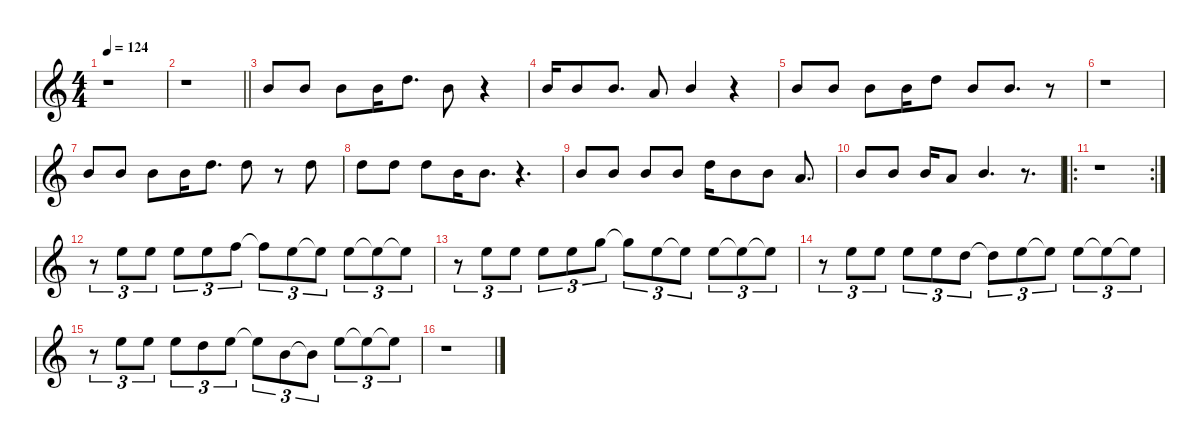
\defaultSystemsLayout 4
\hideDynamics
\bracketExtendMode nobrackets
\singleTrackTrackNamePolicy hidden
\multiTrackTrackNamePolicy hidden
\otherSystemsTrackNameOrientation horizontal
\track ("Vocal" "harm.") {mute instrument harmonica}
\staff {score}
\tuning (B3 G3 D3 A2 E2)
\ts (4 4)
\tempo 124
\clef g2
\ks c
r.1{dy fff beam Down} |
\barLineRight lightlight
r.1{beam Down} |
12.1.8{beam Up} 12.1.8{beam Up} 12.1.8{beam Down} 12.1.16{beam Down} 15.1.8{d beam Down} 12.1.8{beam Down} r.4{beam Down} |
12.1.16{beam Up} 12.1.8{beam Up} 12.1.8{d beam Up} 10.1.8{beam Up} 12.1.4{beam Up} r.4{beam Up} |
12.1.8{beam Up} 12.1.8{beam Up} 12.1.8{beam Down} 12.1.16{beam Down} 15.1.8{beam Down} 12.1.8{beam Up} 12.1.8{d beam Up} r.8{beam Up} |
r.1{beam Down} |
12.1.8{beam Up} 12.1.8{beam Up} 12.1.8{beam Down} 12.1.16{beam Down} 15.1.8{d beam Down} 15.1.8{beam Down} r.8{beam Down} 15.1.8{beam Down} |
15.1.8{beam Down} 15.1.8{beam Down} 15.1.8{beam Down} 12.1.16{beam Down} 12.1.8{d beam Down} r.4{d beam Down} |
12.1.8{beam Up} 12.1.8{beam Up} 12.1.8{beam Up} 12.1.8{beam Up} 15.1.16{beam Down} 12.1.8{beam Down} 12.1.8{beam Down} 10.1.8{d beam Up} |
12.1.8{beam Up} 12.1.8{beam Up} 12.1.16{beam Up} 10.1.8{beam Up} 12.1.4{d beam Up} r.8{d beam Up} |
\ro
\rc 2
r.1{beam Down} |
r.8{tu (3 2) beam Down} 17.1.8{tu (3 2) beam Down} 17.1.8{tu (3 2) beam Down} 17.1.8{tu (3 2) beam Down} 17.1.8{tu (3 2) beam Down} 18.1.8{tu (3 2) beam Down} 18.1{t}.8{tu (3 2) beam Down} 17.1.8{tu (3 2) beam Down} 17.1{t}.8{tu (3 2) beam Down} 17.1.8{tu (3 2) beam Down} 17.1{t}.8{tu (3 2) beam Down} 17.1{t}.8{tu (3 2) beam Down} |
r.8{tu (3 2) beam Down} 17.1.8{tu (3 2) beam Down} 17.1.8{tu (3 2) beam Down} 17.1.8{tu (3 2) beam Down} 17.1.8{tu (3 2) beam Down} 20.1.8{tu (3 2) beam Down} 20.1{t}.8{tu (3 2) dy f beam Down} 17.1.8{tu (3 2) dy fff beam Down} 17.1{t}.8{tu (3 2) beam Down} 17.1.8{tu (3 2) beam Down} 17.1{t}.8{tu (3 2) beam Down} 17.1{t}.8{tu (3 2) beam Down} |
r.8{tu (3 2) beam Down} 17.1.8{tu (3 2) beam Down} 17.1.8{tu (3 2) beam Down} 17.1.8{tu (3 2) beam Down} 17.1.8{tu (3 2) beam Down} 15.1.8{tu (3 2) beam Down} 15.1{t}.8{tu (3 2) beam Down} 17.1.8{tu (3 2) beam Down} 17.1{t}.8{tu (3 2) dy f beam Down} 17.1.8{tu (3 2) dy fff beam Down} 17.1{t}.8{tu (3 2) beam Down} 17.1{t}.8{tu (3 2) beam Down} |
r.8{tu (3 2) beam Down} 17.1.8{tu (3 2) beam Down} 17.1.8{tu (3 2) beam Down} 17.1.8{tu (3 2) beam Down} 15.1.8{tu (3 2) beam Down} 17.1.8{tu (3 2) beam Down} 17.1{t}.8{tu (3 2) beam Down} 12.1.8{tu (3 2) beam Down} 12.1{t}.8{tu (3 2) beam Down} 17.1.8{tu (3 2) beam Down} 17.1{t}.8{tu (3 2) beam Down} 17.1{t}.8{tu (3 2) beam Down} |
r.1{beam Down}
